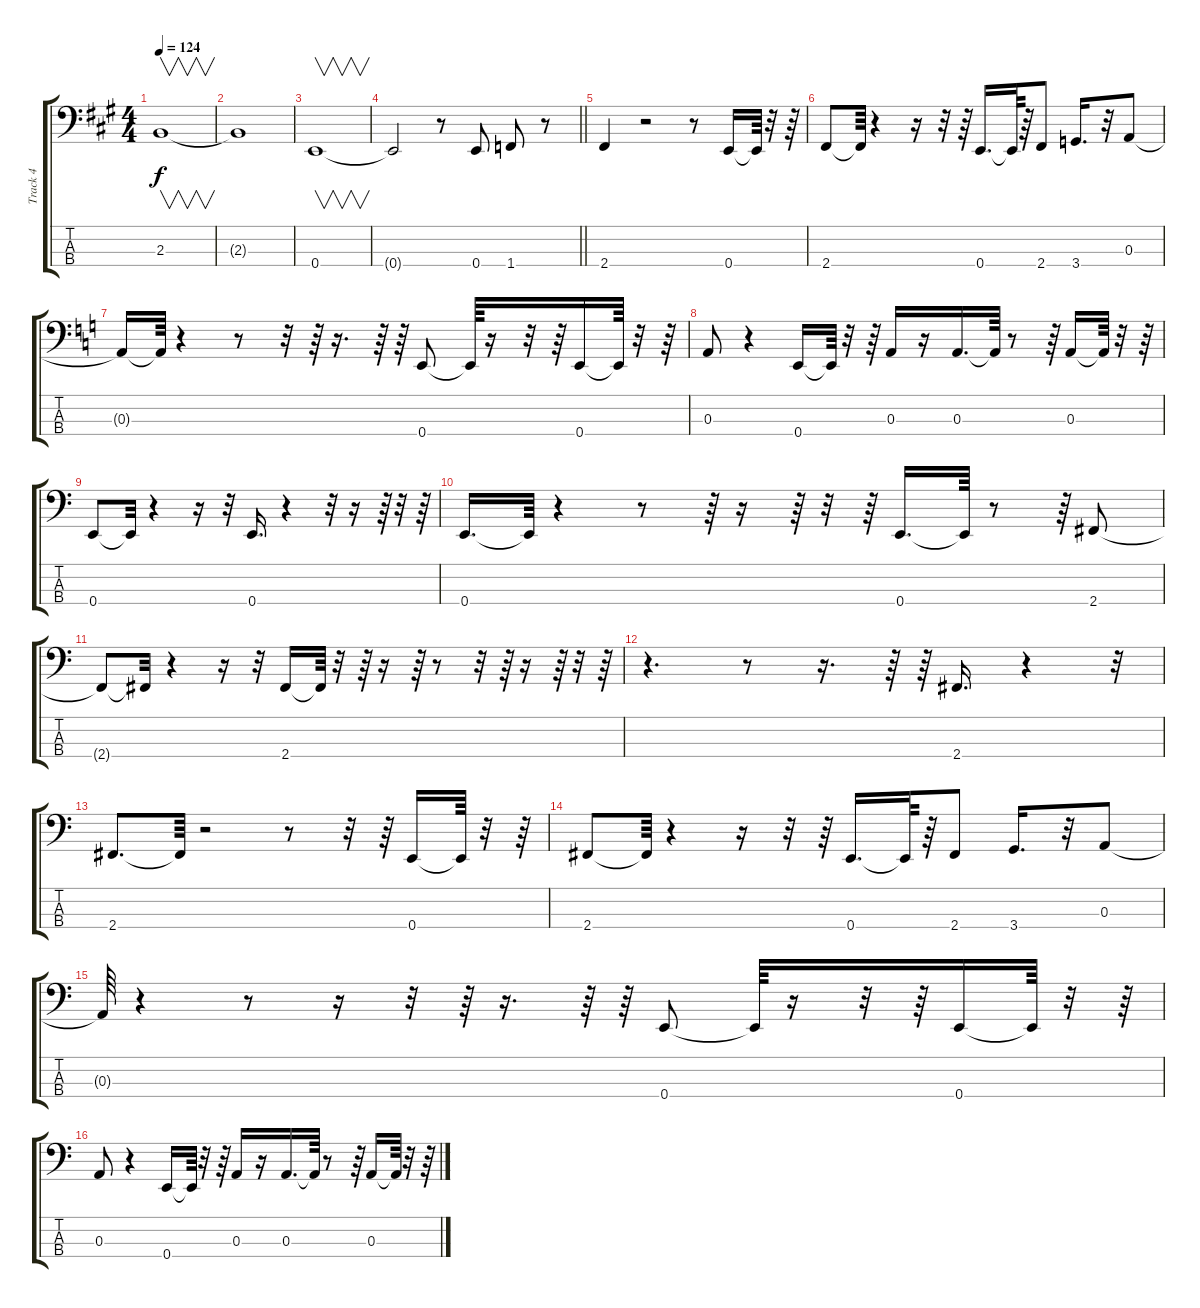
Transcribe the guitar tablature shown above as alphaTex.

\track ("Track 4" "Track 4") {instrument electricbassfinger}
\staff {score tabs}
\tuning (G2 D2 A1 E1) {hide}
\ts (4 4)
\tempo 124
\clef f4
\ks f#minor
2.3.1{v dy f} |
2.3{t}.1 |
0.4.1{v} |
\barLineRight lightlight
0.4{t}.2 r.8 0.4.8 1.4.8 r.8 |
2.4.4 r.2 r.8 0.4.16 0.4{t}.64 r.32 r.64 |
2.4.8 2.4{t}.64 r.4 r.16 r.32 r.64 0.4.16{d} 0.4{t}.64 r.64 2.4.8 3.4.16{d} r.32 0.3.8 |
\ks c
0.3{t}.16 0.3{t}.64 r.4 r.8 r.32 r.64 r.16{d} r.64 r.64 0.4.8 0.4{t}.64 r.16 r.32 r.64 0.4.16 0.4{t}.64 r.32 r.64 |
0.3.8 r.4 0.4.16 0.4{t}.64 r.32 r.64 0.3.16 r.16 0.3.16{d} 0.3{t}.64 r.8 r.64 0.3.16 0.3{t}.64 r.32 r.64 |
0.4.8 0.4{t}.32 r.4 r.16 r.32 0.4.16{d} r.4 r.32 r.16 r.64 r.32 r.64 |
0.4.16{d} 0.4{t}.64 r.4 r.8 r.64 r.16 r.64 r.32 r.64 0.4.16{d} 0.4{t}.64 r.8 r.64 2.4.8 |
2.4{t}.8 2.4{t}.32 r.4 r.16 r.32 2.4.16 2.4{t}.64 r.32 r.64 r.16 r.64 r.8 r.32 r.64 r.16 r.64 r.32 r.64 |
r.4{d} r.8 r.16{d} r.64 r.64 2.4.16{d} r.4 r.32 |
2.4.8{d} 2.4{t}.64 r.2 r.8 r.32 r.64 0.4.16 0.4{t}.64 r.32 r.64 |
2.4.8 2.4{t}.64 r.4 r.16 r.32 r.64 0.4.16{d} 0.4{t}.64 r.64 2.4.8 3.4.16{d} r.32 0.3.8 |
0.3{t}.64 r.4 r.8 r.16 r.32 r.64 r.16{d} r.64 r.64 0.4.8 0.4{t}.64 r.16 r.32 r.64 0.4.16 0.4{t}.64 r.32 r.64 |
0.3.8 r.4 0.4.16 0.4{t}.64 r.32 r.64 0.3.16 r.16 0.3.16{d} 0.3{t}.64 r.8 r.64 0.3.16 0.3{t}.64 r.32 r.64
